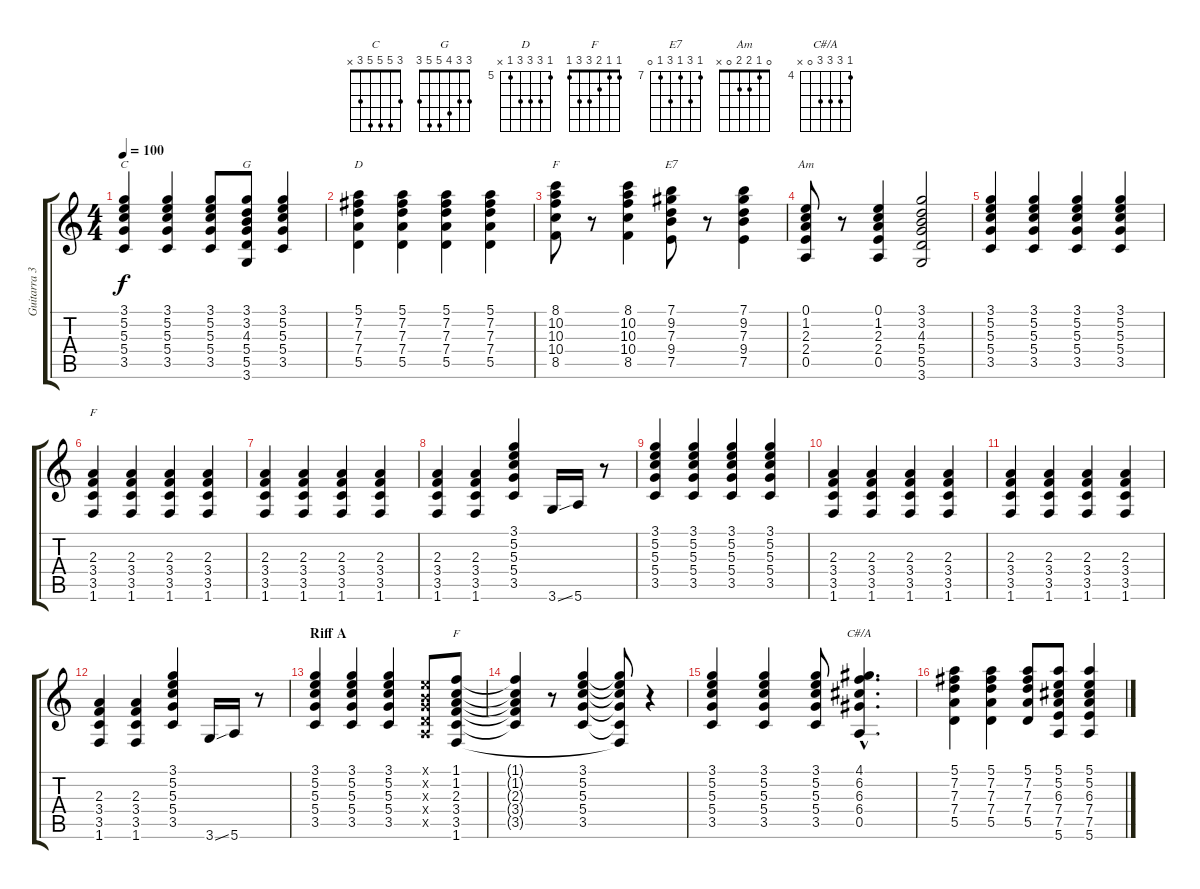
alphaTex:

\track ("Guitarra 3" "Guitarra 3") {instrument electricguitarmuted}
\staff {score tabs}
\tuning (E4 B3 G3 D3 A2 E2) {hide}
\chord ("C" 3 5 5 5 3 x)
\chord ("G" 3 3 4 5 5 3)
\chord ("D" 5 7 7 7 5 x) {firstfret 5}
\chord ("F" 8 10 10 10 8 x) {firstfret 8}
\chord ("E7" 7 9 7 9 7 0) {firstfret 7}
\chord ("Am" 0 1 2 2 0 x)
\chord ("F" x x 2 3 3 1)
\chord ("F" 1 1 2 3 3 1)
\chord ("C#/A" 4 6 6 6 0 x) {firstfret 4}
\ts (4 4)
\tempo 100
\clef g2
\ks c
(3.1 5.2 5.3 5.4 3.5).4{ch "C" dy f} (3.1 5.2 5.3 5.4 3.5).4 (3.1 5.2 5.3 5.4 3.5).8 (3.1 3.2 4.3 5.4 5.5 3.6).8{ch "G"} (3.1 5.2 5.3 5.4 3.5).4 |
(5.1 7.2 7.3 7.4 5.5).4{ch "D"} (5.1 7.2 7.3 7.4 5.5).4 (5.1 7.2 7.3 7.4 5.5).4 (5.1 7.2 7.3 7.4 5.5).4 |
(8.1 10.2 10.3 10.4 8.5).8{ch "F"} r.8 (8.1 10.2 10.3 10.4 8.5).4 (7.1 9.2 7.3 9.4 7.5).8{ch "E7"} r.8 (7.1 9.2 7.3 9.4 7.5).4 |
(0.1 1.2 2.3 2.4 0.5).8{ch "Am"} r.8 (0.1 1.2 2.3 2.4 0.5).4 (3.1 3.2 4.3 5.4 5.5 3.6).2 |
(3.1 5.2 5.3 5.4 3.5).4 (3.1 5.2 5.3 5.4 3.5).4 (3.1 5.2 5.3 5.4 3.5).4 (3.1 5.2 5.3 5.4 3.5).4 |
(2.3 3.4 3.5 1.6).4{ch "F"} (2.3 3.4 3.5 1.6).4 (2.3 3.4 3.5 1.6).4 (2.3 3.4 3.5 1.6).4 |
(2.3 3.4 3.5 1.6).4 (2.3 3.4 3.5 1.6).4 (2.3 3.4 3.5 1.6).4 (2.3 3.4 3.5 1.6).4 |
(2.3 3.4 3.5 1.6).4 (2.3 3.4 3.5 1.6).4 (3.1 5.2 5.3 5.4 3.5).4 3.6{ss}.16 5.6.16 r.8 |
(3.1 5.2 5.3 5.4 3.5).4 (3.1 5.2 5.3 5.4 3.5).4 (3.1 5.2 5.3 5.4 3.5).4 (3.1 5.2 5.3 5.4 3.5).4 |
(2.3 3.4 3.5 1.6).4 (2.3 3.4 3.5 1.6).4 (2.3 3.4 3.5 1.6).4 (2.3 3.4 3.5 1.6).4 |
(2.3 3.4 3.5 1.6).4 (2.3 3.4 3.5 1.6).4 (2.3 3.4 3.5 1.6).4 (2.3 3.4 3.5 1.6).4 |
(2.3 3.4 3.5 1.6).4 (2.3 3.4 3.5 1.6).4 (3.1 5.2 5.3 5.4 3.5).4 3.6{ss}.16 5.6.16 r.8 |
\section ("" "Riff A")
(3.1 5.2 5.3 5.4 3.5).4 (3.1 5.2 5.3 5.4 3.5).4 (3.1 5.2 5.3 5.4 3.5).4 (0.1{x} 0.2{x} 0.3{x} 0.4{x} 0.5{x}).8 (1.1 1.2 2.3 3.4 3.5 1.6).8{ch "F"} |
(1.1{t} 1.2{t} 2.3{t} 3.4{t} 3.5{t}).4 r.8 (3.1 5.2 5.3 5.4 3.5).4 (3.1{t} 5.2{t} 5.3{t} 5.4{t} 3.5{t} 1.6{t}).8 r.4 |
(3.1 5.2 5.3 5.4 3.5).4 (3.1 5.2 5.3 5.4 3.5).4 (3.1 5.2 5.3 5.4 3.5).8 (4.1{hac} 6.2{hac} 6.3{hac} 6.4{hac} 0.5{hac}).4{d ch "C#/A"} |
(5.1 7.2 7.3 7.4 5.5).4 (5.1 7.2 7.3 7.4 5.5).4 (5.1 7.2 7.3 7.4 5.5).8 (5.1 5.2 6.3 7.4 7.5 5.6).8 (5.1 5.2 6.3 7.4 7.5 5.6).4
